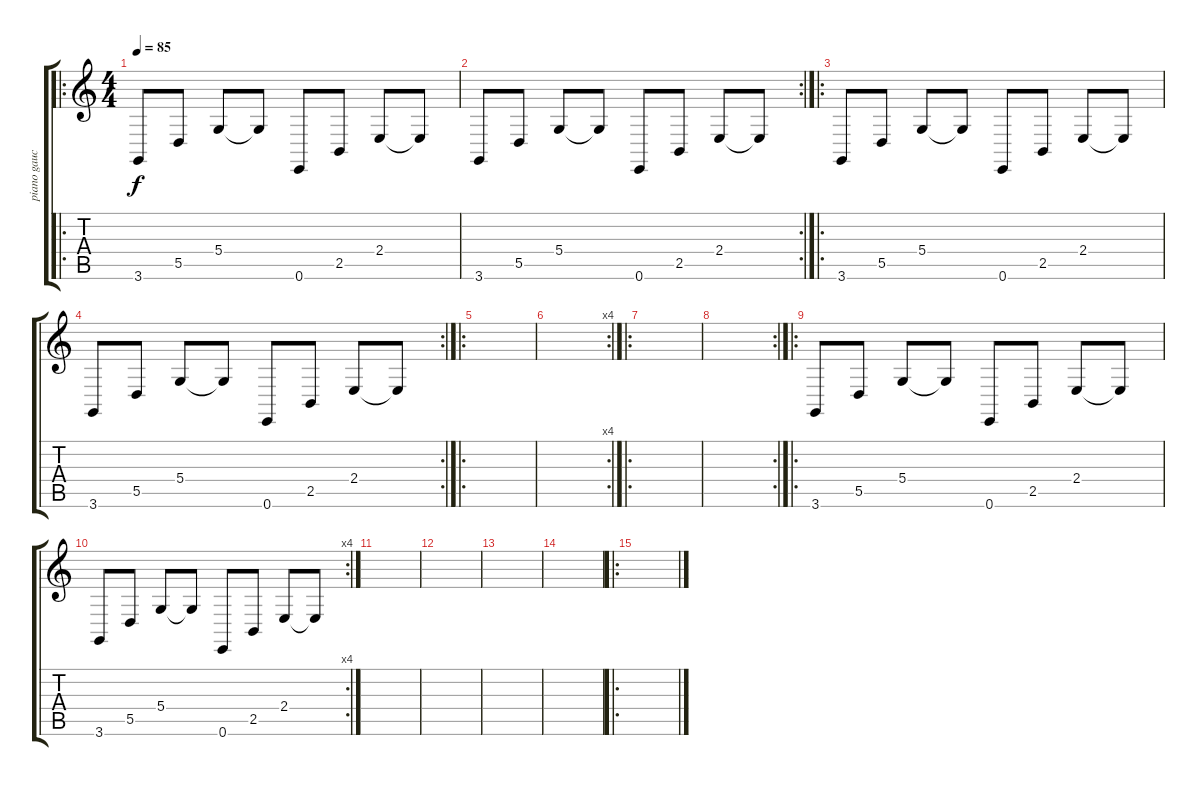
\track ("piano gauche" "piano gauc") {instrument acousticgrandpiano}
\staff {score tabs}
\tuning (E4 B3 G3 D3 A2 E2) {hide}
\ro
\ts (4 4)
\tempo 85
\clef g2
\ks c
3.6.8{dy f instrument acousticgrandpiano} 5.5.8 5.4.8 5.4{t}.8 0.6.8 2.5.8 2.4.8 2.4{t}.8 |
\rc 2
3.6.8 5.5.8 5.4.8 5.4{t}.8 0.6.8 2.5.8 2.4.8 2.4{t}.8 |
\ro
3.6.8 5.5.8 5.4.8 5.4{t}.8 0.6.8 2.5.8 2.4.8 2.4{t}.8 |
\rc 2
3.6.8 5.5.8 5.4.8 5.4{t}.8 0.6.8 2.5.8 2.4.8 2.4{t}.8 |
\ro
|
\rc 4
|
\ro
|
\rc 2
|
\ro
3.6.8 5.5.8 5.4.8 5.4{t}.8 0.6.8 2.5.8 2.4.8 2.4{t}.8 |
\rc 4
3.6.8 5.5.8 5.4.8 5.4{t}.8 0.6.8 2.5.8 2.4.8 2.4{t}.8 |
|
|
|
|
\ro
